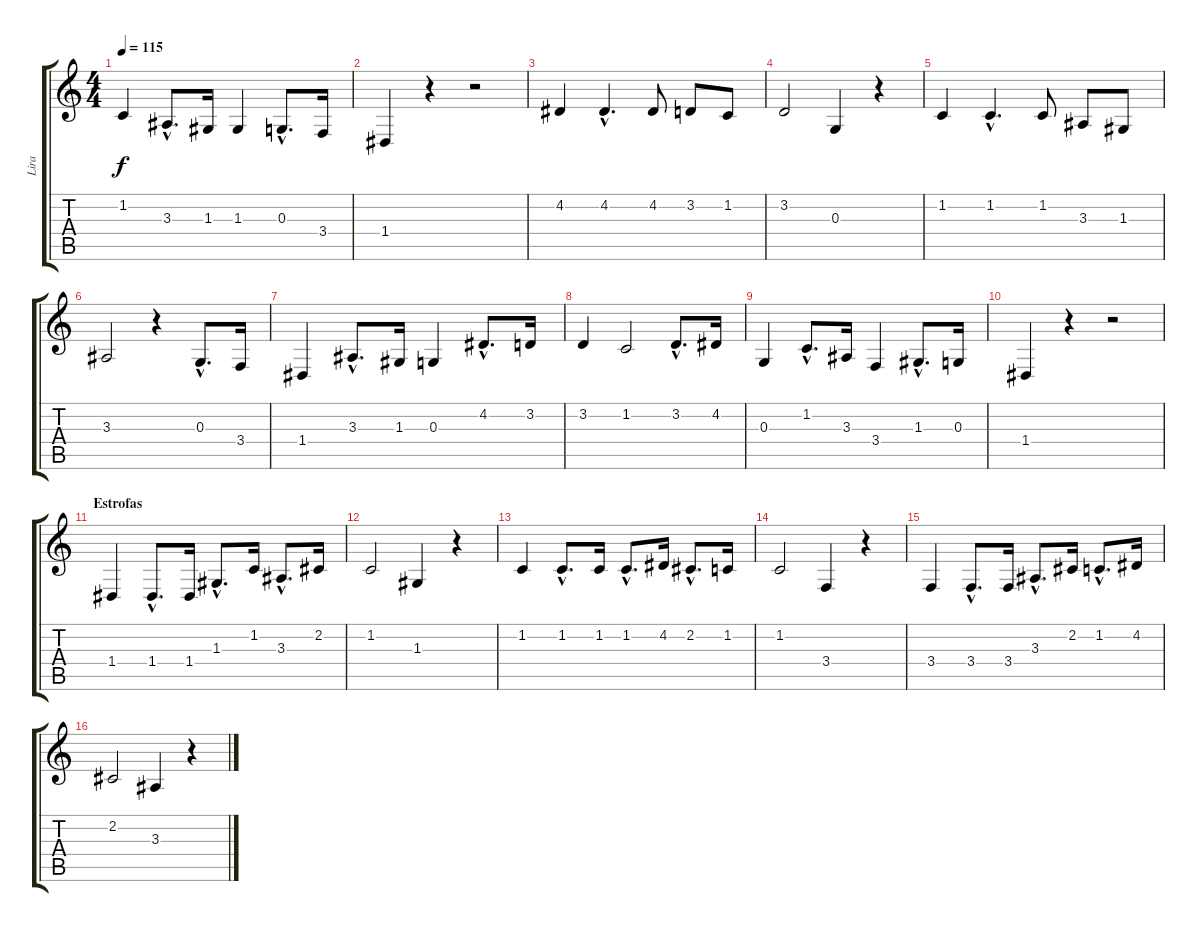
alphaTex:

\track ("Lira" "Lira") {instrument musicbox}
\staff {score tabs}
\tuning (E4 B3 G3 D3 A2 E2) {hide}
\ts (4 4)
\tempo 115
\clef g2
\ks c
1.2.4{dy f} 3.3{hac}.8{d} 1.3.16 1.3.4 0.3{hac}.8{d} 3.4.16 |
1.4.4 r.4 r.2 |
4.2.4 4.2{hac}.4{d} 4.2.8 3.2.8 1.2.8 |
3.2.2 0.3.4 r.4 |
1.2.4 1.2{hac}.4{d} 1.2.8 3.3.8 1.3.8 |
3.3.2 r.4 0.3{hac}.8{d} 3.4.16 |
1.4.4 3.3{hac}.8{d} 1.3.16 0.3.4 4.2{hac}.8{d} 3.2.16 |
3.2.4 1.2.2 3.2{hac}.8{d} 4.2.16 |
0.3.4 1.2{hac}.8{d} 3.3.16 3.4.4 1.3{hac}.8{d} 0.3.16 |
1.4.4 r.4 r.2 |
\section ("" "Estrofas")
1.4.4 1.4{hac}.8{d} 1.4.16 1.3{hac}.8{d} 1.2.16 3.3{hac}.8{d} 2.2.16 |
1.2.2 1.3.4 r.4 |
1.2.4 1.2{hac}.8{d} 1.2.16 1.2{hac}.8{d} 4.2.16 2.2{hac}.8{d} 1.2.16 |
1.2.2 3.4.4 r.4 |
3.4.4 3.4{hac}.8{d} 3.4.16 3.3{hac}.8{d} 2.2.16 1.2{hac}.8{d} 4.2.16 |
2.2.2 3.3.4 r.4
